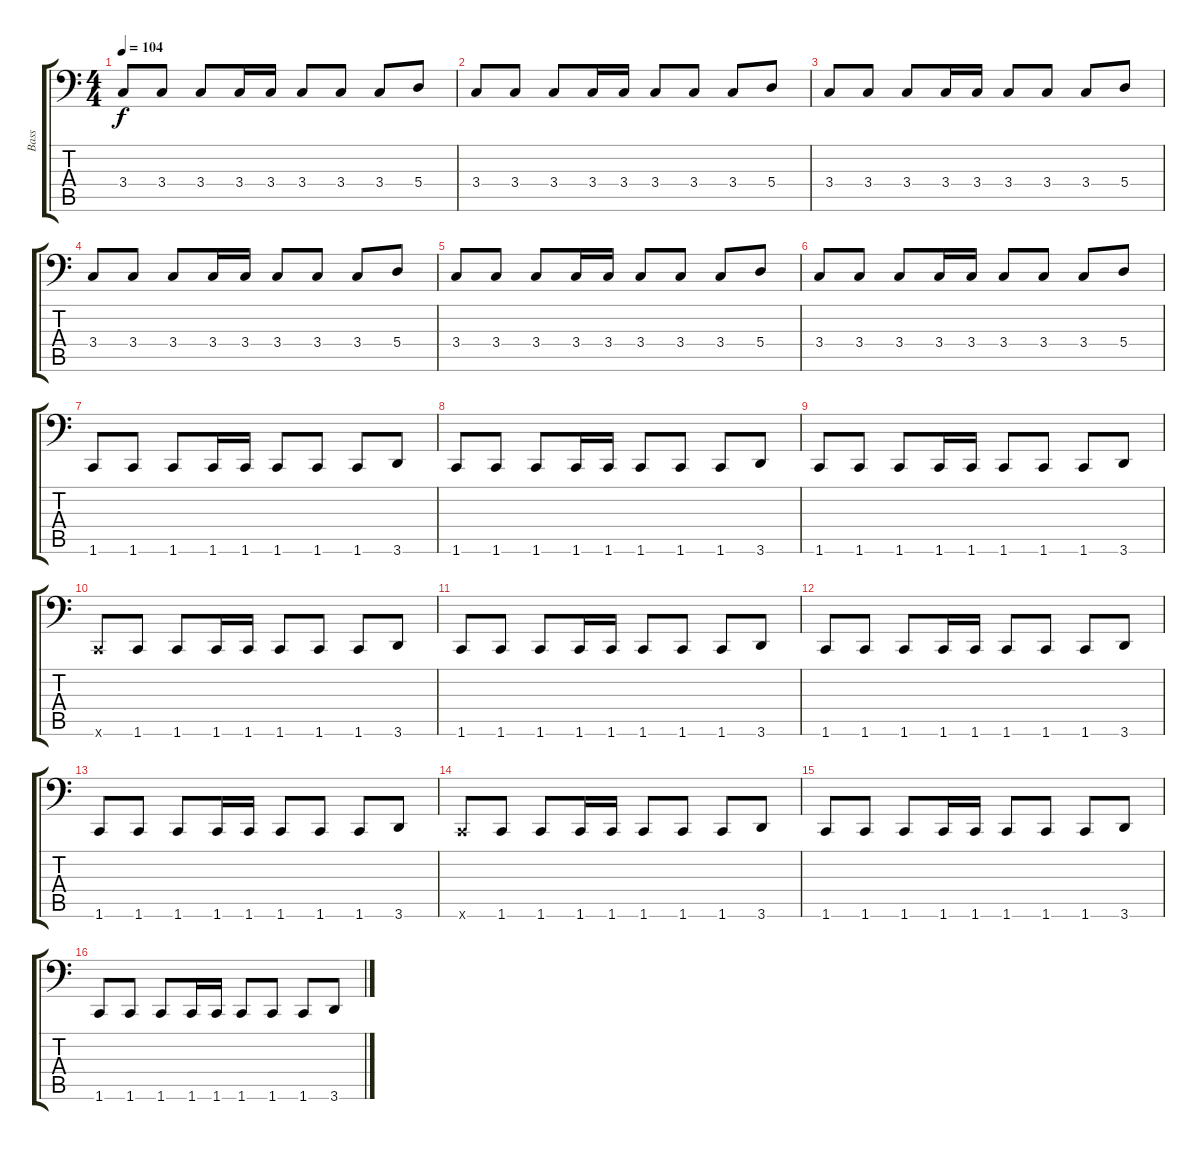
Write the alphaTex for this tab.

\track ("Bass" "Bass") {instrument fretlessbass}
\staff {score tabs}
\tuning (C3 G2 D2 A1 E1 B0) {hide}
\ts (4 4)
\tempo 104
\clef f4
\ks c
3.4.8{dy f} 3.4.8 3.4.8 3.4.16 3.4.16 3.4.8 3.4.8 3.4.8 5.4.8 |
3.4.8 3.4.8 3.4.8 3.4.16 3.4.16 3.4.8 3.4.8 3.4.8 5.4.8 |
3.4.8 3.4.8 3.4.8 3.4.16 3.4.16 3.4.8 3.4.8 3.4.8 5.4.8 |
3.4.8 3.4.8 3.4.8 3.4.16 3.4.16 3.4.8 3.4.8 3.4.8 5.4.8 |
3.4.8 3.4.8 3.4.8 3.4.16 3.4.16 3.4.8 3.4.8 3.4.8 5.4.8 |
3.4.8 3.4.8 3.4.8 3.4.16 3.4.16 3.4.8 3.4.8 3.4.8 5.4.8 |
1.6.8{volume 16} 1.6.8 1.6.8 1.6.16 1.6.16 1.6.8 1.6.8 1.6.8 3.6.8 |
1.6.8 1.6.8 1.6.8 1.6.16 1.6.16 1.6.8 1.6.8 1.6.8 3.6.8 |
1.6.8 1.6.8 1.6.8 1.6.16 1.6.16 1.6.8 1.6.8 1.6.8 3.6.8 |
1.6{x}.8 1.6.8 1.6.8 1.6.16 1.6.16 1.6.8 1.6.8 1.6.8 3.6.8 |
1.6.8 1.6.8 1.6.8 1.6.16 1.6.16 1.6.8 1.6.8 1.6.8 3.6.8 |
1.6.8 1.6.8 1.6.8 1.6.16 1.6.16 1.6.8 1.6.8 1.6.8 3.6.8 |
1.6.8 1.6.8 1.6.8 1.6.16 1.6.16 1.6.8 1.6.8 1.6.8 3.6.8 |
1.6{x}.8 1.6.8 1.6.8 1.6.16 1.6.16 1.6.8 1.6.8 1.6.8 3.6.8 |
1.6.8 1.6.8 1.6.8 1.6.16 1.6.16 1.6.8 1.6.8 1.6.8 3.6.8 |
1.6.8 1.6.8 1.6.8 1.6.16 1.6.16 1.6.8 1.6.8 1.6.8 3.6.8
